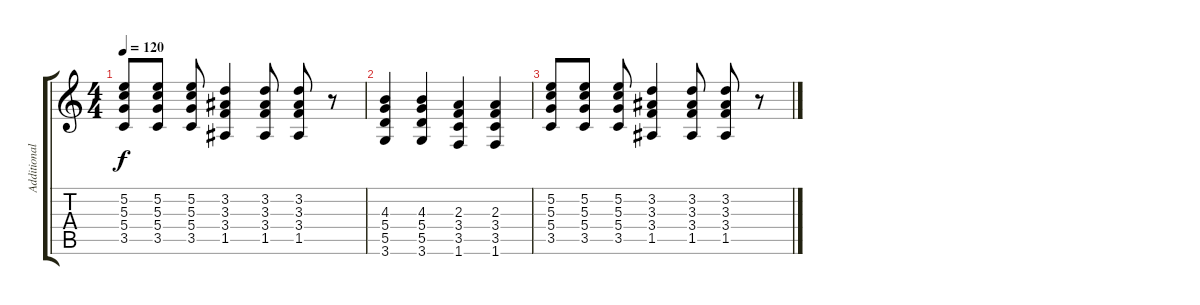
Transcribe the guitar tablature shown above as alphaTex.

\track ("Additional Guitar" "Additional") {instrument distortionguitar}
\staff {score tabs}
\tuning (E4 B3 G3 D3 A2 E2) {hide}
\ts (4 4)
\tempo 120
\clef g2
\ks c
(5.2 5.3 5.4 3.5).8{dy f} (5.2 5.3 5.4 3.5).8 (5.2 5.3 5.4 3.5).8 (3.2 3.3 3.4 1.5).4 (3.2 3.3 3.4 1.5).8 (3.2 3.3 3.4 1.5).8 r.8 |
(4.3 5.4 5.5 3.6).4 (4.3 5.4 5.5 3.6).4 (2.3 3.4 3.5 1.6).4 (2.3 3.4 3.5 1.6).4 |
(5.2 5.3 5.4 3.5).8 (5.2 5.3 5.4 3.5).8 (5.2 5.3 5.4 3.5).8 (3.2 3.3 3.4 1.5).4 (3.2 3.3 3.4 1.5).8 (3.2 3.3 3.4 1.5).8 r.8
